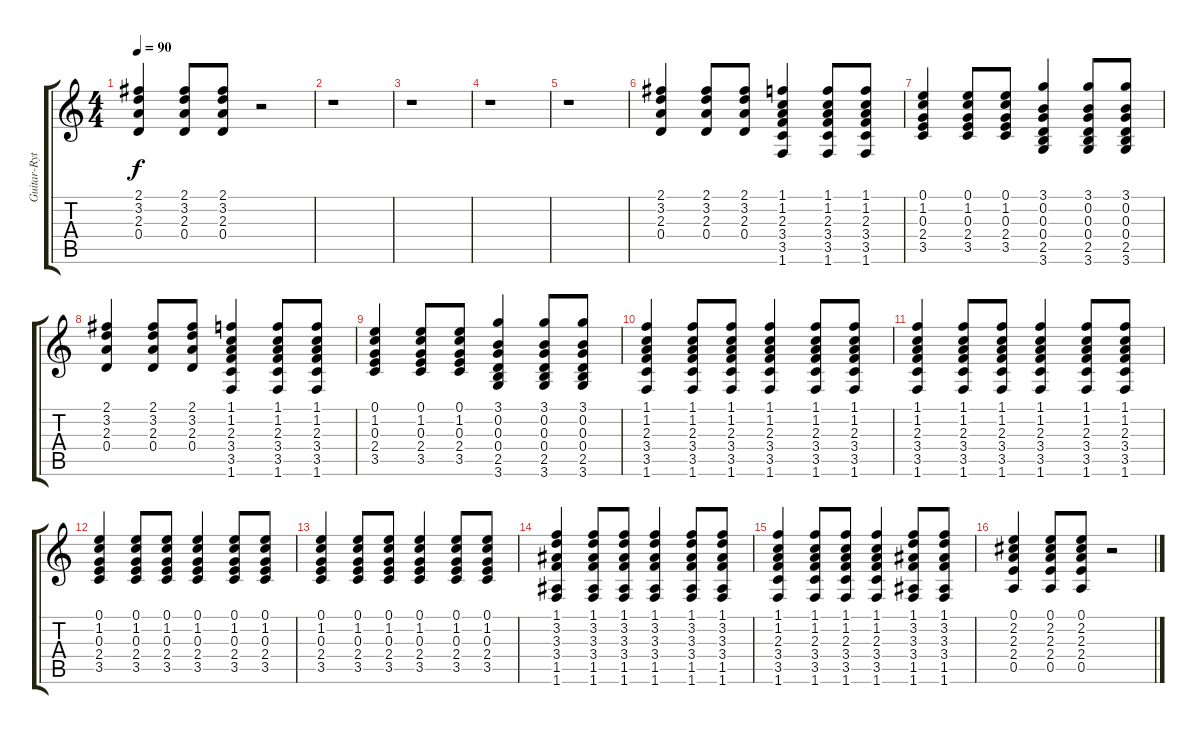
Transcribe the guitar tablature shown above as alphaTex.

\track ("Guitar-Rythym 2" "Guitar-Ryt") {instrument electricguitarmuted}
\staff {score tabs}
\tuning (E4 B3 G3 D3 A2 E2) {hide}
\ts (4 4)
\tempo 90
\clef g2
\ks c
(2.1 3.2 2.3 0.4).4{dy f} (2.1 3.2 2.3 0.4).8 (2.1 3.2 2.3 0.4).8 r.2 |
r.1 |
r.1 |
r.1 |
r.1 |
(2.1 3.2 2.3 0.4).4 (2.1 3.2 2.3 0.4).8 (2.1 3.2 2.3 0.4).8 (1.1 1.2 2.3 3.4 3.5 1.6).4 (1.1 1.2 2.3 3.4 3.5 1.6).8 (1.1 1.2 2.3 3.4 3.5 1.6).8 |
(0.1 1.2 0.3 2.4 3.5).4 (0.1 1.2 0.3 2.4 3.5).8 (0.1 1.2 0.3 2.4 3.5).8 (3.1 0.2 0.3 0.4 2.5 3.6).4 (3.1 0.2 0.3 0.4 2.5 3.6).8 (3.1 0.2 0.3 0.4 2.5 3.6).8 |
(2.1 3.2 2.3 0.4).4 (2.1 3.2 2.3 0.4).8 (2.1 3.2 2.3 0.4).8 (1.1 1.2 2.3 3.4 3.5 1.6).4 (1.1 1.2 2.3 3.4 3.5 1.6).8 (1.1 1.2 2.3 3.4 3.5 1.6).8 |
(0.1 1.2 0.3 2.4 3.5).4 (0.1 1.2 0.3 2.4 3.5).8 (0.1 1.2 0.3 2.4 3.5).8 (3.1 0.2 0.3 0.4 2.5 3.6).4 (3.1 0.2 0.3 0.4 2.5 3.6).8 (3.1 0.2 0.3 0.4 2.5 3.6).8 |
(1.1 1.2 2.3 3.4 3.5 1.6).4 (1.1 1.2 2.3 3.4 3.5 1.6).8 (1.1 1.2 2.3 3.4 3.5 1.6).8 (1.1 1.2 2.3 3.4 3.5 1.6).4 (1.1 1.2 2.3 3.4 3.5 1.6).8 (1.1 1.2 2.3 3.4 3.5 1.6).8 |
(1.1 1.2 2.3 3.4 3.5 1.6).4 (1.1 1.2 2.3 3.4 3.5 1.6).8 (1.1 1.2 2.3 3.4 3.5 1.6).8 (1.1 1.2 2.3 3.4 3.5 1.6).4 (1.1 1.2 2.3 3.4 3.5 1.6).8 (1.1 1.2 2.3 3.4 3.5 1.6).8 |
(0.1 1.2 0.3 2.4 3.5).4 (0.1 1.2 0.3 2.4 3.5).8 (0.1 1.2 0.3 2.4 3.5).8 (0.1 1.2 0.3 2.4 3.5).4 (0.1 1.2 0.3 2.4 3.5).8 (0.1 1.2 0.3 2.4 3.5).8 |
(0.1 1.2 0.3 2.4 3.5).4 (0.1 1.2 0.3 2.4 3.5).8 (0.1 1.2 0.3 2.4 3.5).8 (0.1 1.2 0.3 2.4 3.5).4 (0.1 1.2 0.3 2.4 3.5).8 (0.1 1.2 0.3 2.4 3.5).8 |
(1.1 3.2 3.3 3.4 1.5 1.6).4 (1.1 3.2 3.3 3.4 1.5 1.6).8 (1.1 3.2 3.3 3.4 1.5 1.6).8 (1.1 3.2 3.3 3.4 1.5 1.6).4 (1.1 3.2 3.3 3.4 1.5 1.6).8 (1.1 3.2 3.3 3.4 1.5 1.6).8 |
(1.1 1.2 2.3 3.4 3.5 1.6).4 (1.1 1.2 2.3 3.4 3.5 1.6).8 (1.1 1.2 2.3 3.4 3.5 1.6).8 (1.1 1.2 2.3 3.4 3.5 1.6).4 (1.1 3.2 3.3 3.4 1.5 1.6).8 (1.1 3.2 3.3 3.4 1.5 1.6).8 |
(0.1 2.2 2.3 2.4 0.5).4 (0.1 2.2 2.3 2.4 0.5).8 (0.1 2.2 2.3 2.4 0.5).8 r.2
